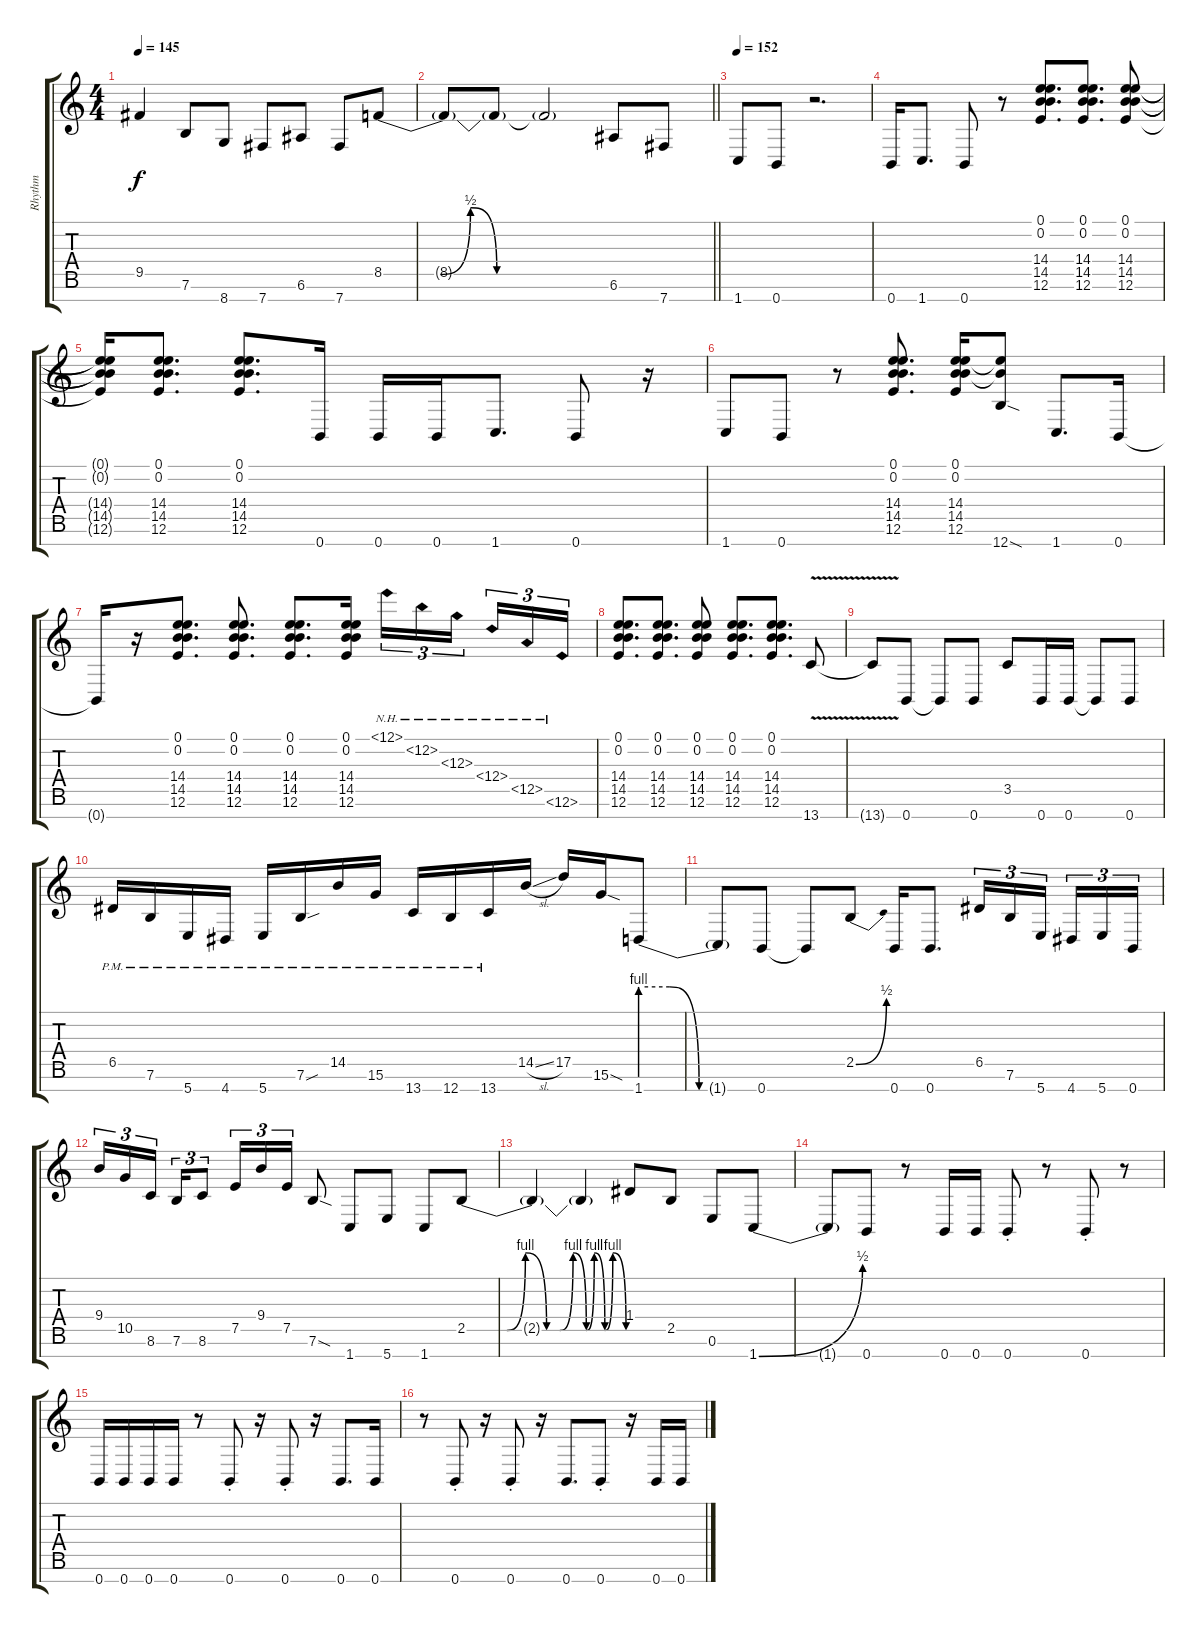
\track ("Rhythm" "Rhythm") {instrument distortionguitar}
\staff {score tabs}
\tuning (E4 B3 G3 D3 A2 E2 B1) {hide}
\ts (4 4)
\tempo 145
\clef g2
\ks c
9.5{t}.4{dy f} 7.6.8 8.7.8 7.7.8 6.6.8 7.7.8 8.5{be (custom 0 0 15 0 23 2 30 0 45 0 60 0)}.8 |
\barLineRight lightlight
8.5{t}.8 8.5{t}.8 8.5{t}.2 6.6.8 7.7.8 |
\section ("" "")
\tempo 152
1.7.8 0.7.8 r.2{d} |
0.7.16 1.7.8{d} 0.7.8 r.8 (0.1 0.2 14.4 14.5 12.6).8{d} (0.1 0.2 14.4 14.5 12.6).8{d} (0.1 0.2 14.4 14.5 12.6).8 |
(0.1{t} 0.2{t} 14.4{t} 14.5{t} 12.6{t}).16 (0.1 0.2 14.4 14.5 12.6).8{d} (0.1 0.2 14.4 14.5 12.6).8{d} 0.7.16 0.7.16 0.7.16 1.7.8{d} 0.7.8 r.16 |
1.7.8 0.7.8 r.8 (0.1 0.2 14.4 14.5 12.6).8{d} (0.1 0.2 14.4 14.5 12.6).16 (0.1{t} 0.2{t} 12.7{sod}).8 1.7.8{d} 0.7.16 |
0.7{t}.16 r.16 (0.1 0.2 14.4 14.5 12.6).8{d} (0.1 0.2 14.4 14.5 12.6).8{d} (0.1 0.2 14.4 14.5 12.6).8{d} (0.1 0.2 14.4 14.5 12.6).16 12.1{nh}.16{tu (3 2)} 12.2{nh}.16{tu (3 2)} 12.3{nh}.16{tu (3 2) beam splitsecondary} 12.4{nh}.16{tu (3 2)} 12.5{nh}.16{tu (3 2)} 12.6{nh}.16{tu (3 2)} |
(0.1 0.2 14.4 14.5 12.6).8{d} (0.1 0.2 14.4 14.5 12.6).8{d} (0.1 0.2 14.4 14.5 12.6).8 (0.1 0.2 14.4 14.5 12.6).8{d} (0.1 0.2 14.4 14.5 12.6).8{d} 13.7{v}.8 |
13.7{t}.8 0.7.8 0.7{t}.8 0.7.8 3.5.8 0.7.16 0.7.16 0.7{t}.8 0.7.8 |
6.5{pm}.16 7.6{pm}.16 5.7{pm}.16 4.7{pm}.16 5.7{pm}.16 7.6{sou pm}.16 14.5{pm}.16 15.6{pm}.16 13.7{pm}.16 12.7{pm}.16 13.7{pm}.16 14.5{sl}.16 17.5.16 15.6{sod}.16 1.7{be (custom 0 4 15 4 30 0 60 0)}.8 |
1.7{t}.8 0.7.8 0.7{t}.8 2.5{be (bend 0 0 60 2)}.8 0.7.16 0.7.8{d} 6.5.16{tu (3 2)} 7.6.16{tu (3 2)} 5.7.16{tu (3 2) beam splitsecondary} 4.7.16{tu (3 2)} 5.7.16{tu (3 2)} 0.7.16{tu (3 2)} |
9.4.16{tu (3 2)} 10.5.16{tu (3 2)} 8.6.16{tu (3 2) beam splitsecondary} 7.6.16{tu (3 2)} 8.6.8{tu (3 2)} 7.5.16{tu (3 2)} 9.4.16{tu (3 2)} 7.5.16{tu (3 2)} 7.6{sod}.8 1.7.8 5.7.8 1.7.8 2.5{be (custom 0 0 15 0 22 4 30 0 35 0 40 4 45 0 48 4 52 0 55 4 60 0)}.8 |
2.5{t}.4 2.5{t}.4 1.4.8 2.5.8 0.6.8 1.7{be (bend 0 0 60 2)}.8 |
1.7{t}.8 0.7.8 r.8 0.7.16 0.7.16 0.7{st}.8 r.8 0.7{st}.8 r.8 |
0.7.16 0.7.16 0.7.16 0.7.16 r.8 0.7{st}.8 r.16 0.7{st}.8 r.16 0.7.8{d} 0.7.16 |
r.8 0.7{st}.8 r.16 0.7{st}.8 r.16 0.7.8{d} 0.7{st}.8 r.16 0.7.16 0.7.16
